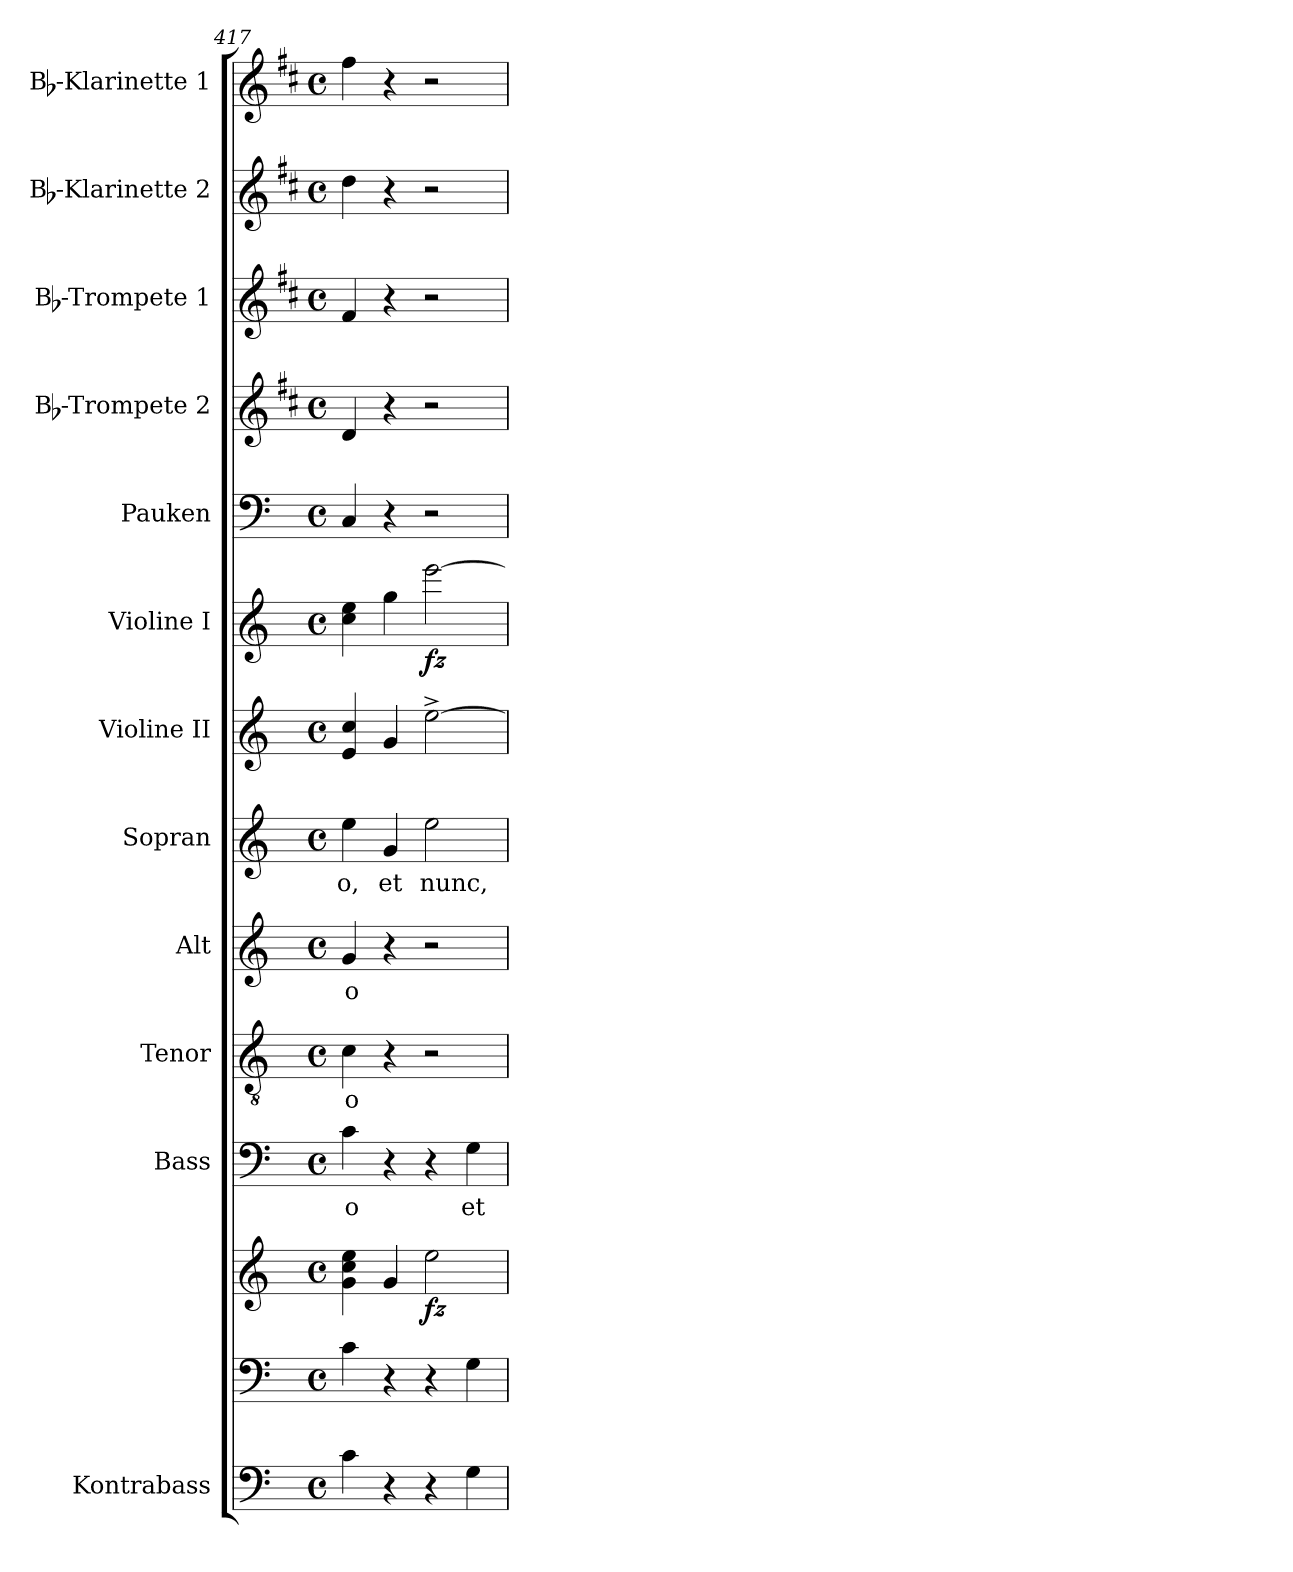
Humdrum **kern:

**kern	**kern	**kern	**dynam	**kern	**text	**kern	**text	**kern	**text	**kern	**text	**kern	**kern	**dynam	**kern	**kern	**kern	**kern	**kern
*part13	*part12	*part12	*part12	*part11	*part11	*part10	*part10	*part9	*part9	*part8	*part8	*part7	*part6	*part6	*part5	*part4	*part3	*part2	*part1
*staff14	*staff13	*staff12	*staff12/13	*staff11	*staff11	*staff10	*staff10	*staff9	*staff9	*staff8	*staff8	*staff7	*staff6	*staff6	*staff5	*staff4	*staff3	*staff2	*staff1
*I"Kontrabass	*	*	*	*I"Bass	*	*I"Tenor	*	*I"Alt	*	*I"Sopran	*	*I"Violine II	*I"Violine I	*	*I"Pauken	*I"Bb-Trompete 2	*I"Bb-Trompete 1	*I"Bb-Klarinette 2	*I"Bb-Klarinette 1
*I'Kb.	*	*	*	*I'B.	*	*I'T.	*	*I'A.	*	*I'S.	*	*I'Vl. II	*I'Vl. I	*	*I'Pk.	*I'Bb Trp. 2	*I'Bb Trp. 1	*I'Bb Kl. 2	*I'Bb Kl. 1
*clefF4	*clefF4	*clefG2	*	*clefF4	*	*clefGv2	*	*clefG2	*	*clefG2	*	*clefG2	*clefG2	*	*clefF4	*clefG2	*clefG2	*clefG2	*clefG2
*ITrd7c12	*	*	*	*	*	*	*	*	*	*	*	*	*	*	*	*ITrd1c2	*ITrd1c2	*ITrd1c2	*ITrd1c2
*k[]	*k[]	*k[]	*	*k[]	*	*k[]	*	*k[]	*	*k[]	*	*k[]	*k[]	*	*k[]	*k[]	*k[]	*k[]	*k[]
*C:	*C:	*C:	*	*C:	*	*C:	*	*C:	*	*C:	*	*C:	*C:	*	*C:	*C:	*C:	*C:	*C:
*M4/4	*M4/4	*M4/4	*	*M4/4	*	*M4/4	*	*M4/4	*	*M4/4	*	*M4/4	*M4/4	*	*M4/4	*M4/4	*M4/4	*M4/4	*M4/4
*met(c)	*met(c)	*met(c)	*	*met(c)	*	*met(c)	*	*met(c)	*	*met(c)	*	*met(c)	*met(c)	*	*met(c)	*met(c)	*met(c)	*met(c)	*met(c)
=417	=417	=417	=417	=417	=417	=417	=417	=417	=417	=417	=417	=417	=417	=417	=417	=417	=417	=417	=417
!	!	!	!	!	!LO:LY:b	!	!LO:LY:b	!	!LO:LY:b	!	!LO:LY:b	!	!	!	!	!	!	!	!
4C\	4c\	4g\ 4cc\ 4ee\	.	4c\	-o	4c\	-o	4g/	-o	4ee\	-o,	4e/ 4cc/	4cc\ 4ee\	.	4C/	4c/	4e/	4cc\	4ee\
!	!	!	!	!	!	!	!	!	!	!	!LO:LY:b	!	!	!	!	!	!	!	!
4r	4r	4g/	.	4r	.	4r	.	4r	.	4g/	et	4g/	4gg\	.	4r	4r	4r	4r	4r
!	!	!	!LO:DY:b	!	!	!	!	!	!	!	!LO:LY:b	!	!	!LO:DY:b	!	!	!	!	!
4r	4r	2ee\	fz	4r	.	2r	.	2r	.	2ee\	nunc,	[2ee^>\	[2eee\	fz	2r	2r	2r	2r	2r
!	!	!	!	!	!LO:LY:b	!	!	!	!	!	!	!	!	!	!	!	!	!	!
4GG\	4G\	.	.	4G\	et	.	.	.	.	.	.	.	.	.	.	.	.	.	.
=	=	=	=	=	=	=	=	=	=	=	=	=	=	=	=	=	=	=	=
*-	*-	*-	*-	*-	*-	*-	*-	*-	*-	*-	*-	*-	*-	*-	*-	*-	*-	*-	*-
